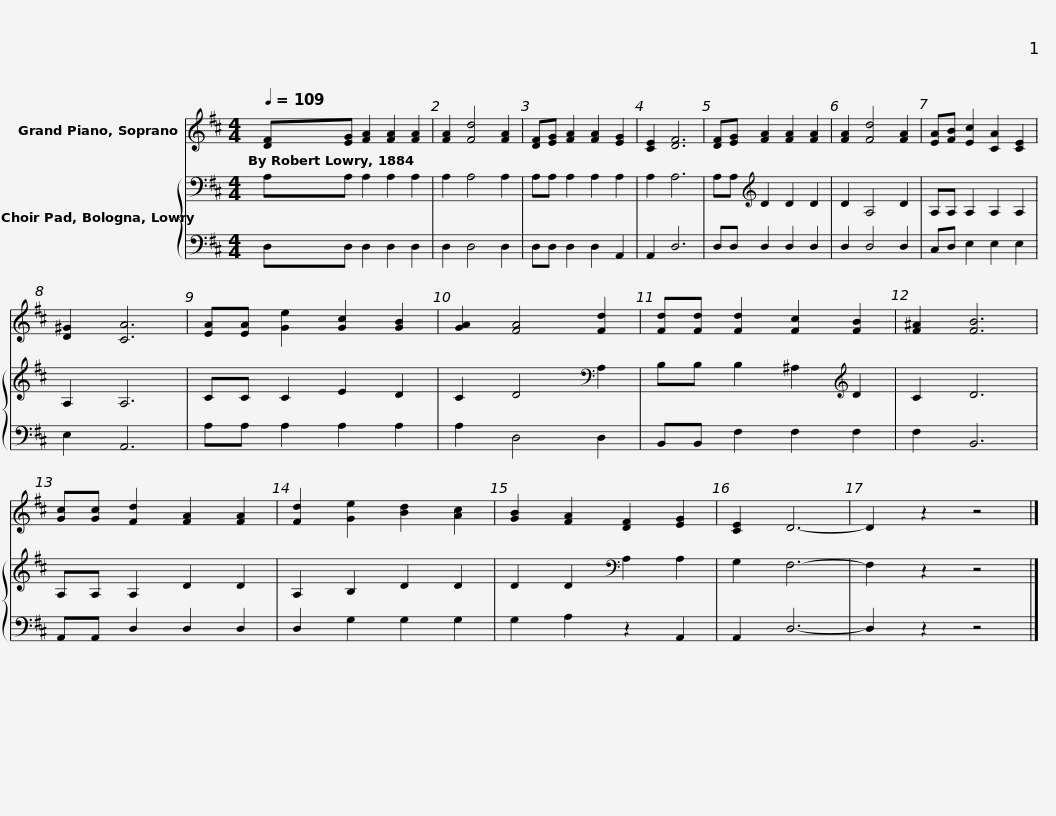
X:1
%%score 1 { 2 | 3 }
L:1/8
Q:1/4=109
M:4/4
I:linebreak $
K:D
V:1 treble
V:2 bass
V:3 bass
V:1
 [DF][EG] [FA]2 [FA]2 [FA]2 | [FA]2 [Fd]4 [FA]2 | [DF][EG] [FA]2 [FA]2 [EG]2 | [CE]2 [DF]6 | [DF][EG] [FA]2 [FA]2 [FA]2 |$ %5
 [FA]2 [Fd]4 [FA]2 | [EA][FB] [Ec]2 [CA]2 [CE]2 | [D^G]2 [CA]6 | [EA][EA] [Ge]2 [Gc]2 [GB]2 | [GA]2 [FA]4 [Fd]2 | %10
 [Fd][Fd] [Fd]2 [Fc]2 [FB]2 | [F^A]2 [FB]6 |$ [Gc][Gc] [Fd]2 [FA]2 [FA]2 | [Fd]2 [Ge]2 [Bd]2 [Ac]2 | [GB]2 [FA]2 [DF]2 [EG]2 | %15
 [CE]2 D6- | D2 z2 z4 |] %17
V:2
 A,A, A,2 A,2 A,2 | A,2 A,4 A,2 | A,A, A,2 A,2 A,2 | A,2 A,6 | A,A,[K:treble] D2 D2 D2 |$ %5
 D2 A,4 D2 | A,A, A,2 A,2 A,2 | A,2 A,6 | CC C2 E2 D2 | C2 D4[K:bass] A,2 | %10
 B,B, B,2 ^A,2[K:treble] D2 | C2 D6 |$ A,A, A,2 D2 D2 | A,2 B,2 D2 D2 | D2 D2[K:bass] A,2 A,2 | %15
 G,2 F,6- | F,2 z2 z4 |] %17
V:3
 D,D, D,2 D,2 D,2 | D,2 D,4 D,2 | D,D, D,2 D,2 A,,2 | A,,2 D,6 | D,D, D,2 D,2 D,2 |$ %5
 D,2 D,4 D,2 | C,D, E,2 E,2 E,2 | E,2 A,,6 | A,A, A,2 A,2 A,2 | A,2 D,4 D,2 | %10
 B,,B,, F,2 F,2 F,2 | F,2 B,,6 |$ A,,A,, D,2 D,2 D,2 | D,2 G,2 G,2 G,2 | G,2 A,2 z2 A,,2 | %15
 A,,2 D,6- | D,2 z2 z4 |] %17
